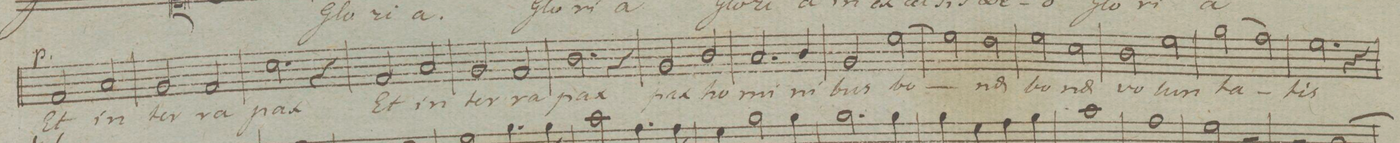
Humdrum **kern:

**kern	**text	**dynam
*I"Soprano Solo.	*	*
*clefC1	*	*
*k[]	*	*
*met(c)	*	*
*M4/4	*	*
2d/	Et	p
2f/	in	.
=16	=16	=16
2e/	ter-	.
2d/	-ra	.
=17	=17	=17
2.a\	pax	.
4r	.	.
=18	=18	=18
2d/	Et	.
2f/	in	.
=19	=19	=19
2e/	ter-	.
2d/	-ra	.
=20	=20	=20
2.g\	pax	.
4r	.	.
=21	=21	=21
2e/	pax	.
2g/	ho-	.
=22	=22	=22
2.f/	-mi-	.
4g/	-ni-	.
=23	=23	=23
2e/	-bus	.
[2cc\	bo-	.
=24	=24	=24
2cc\]	.	.
2b\	-na	.
=25	=25	=25
2cc\	bo-	.
2a\	-na	.
=26	=26	=26
2g\	vo-	.
2cc\	-lun-	.
=27	=27	=27
(2ee\	-ta-	.
2dd\)	.	.
=28	=28	=28
2.cc\	-tis	.
4r	.	.
=29	=29	=29
*-	*-	*-
